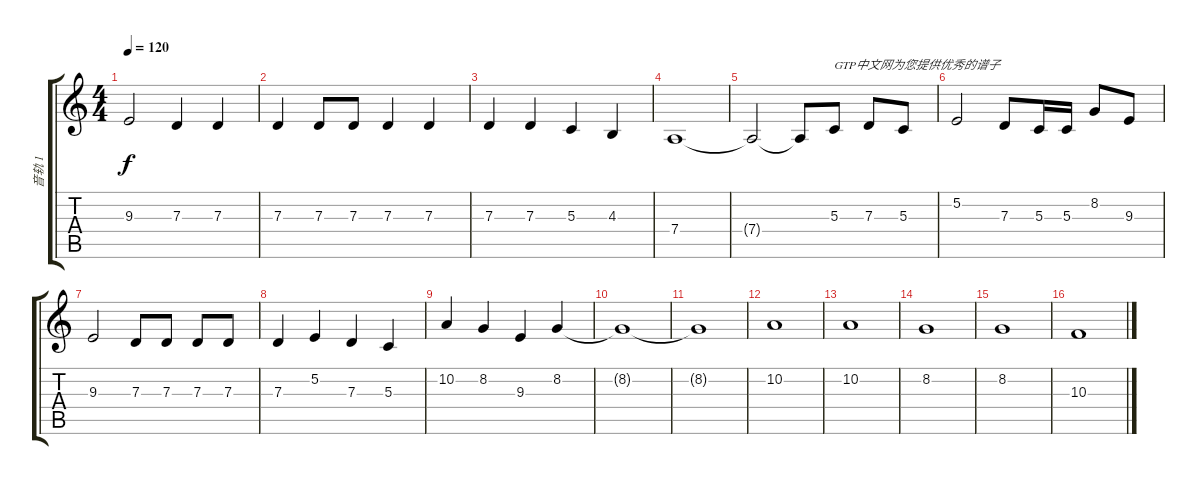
\track ("音轨 1" "音轨 1") {instrument tremolostrings}
\staff {score tabs}
\tuning (E4 B3 G3 D3 A2 E2) {hide}
\ts (4 4)
\tempo 120
\clef g2
\ks c
9.3.2{dy f} 7.3.4 7.3.4 |
7.3.4 7.3.8 7.3.8 7.3.4 7.3.4 |
7.3.4 7.3.4 5.3.4 4.3.4 |
7.4.1 |
7.4{t}.2 7.4{t}.8 5.3.8{txt "GTP中文网为您提供优秀的谱子"} 7.3.8 5.3.8 |
5.2.2 7.3.8 5.3.16 5.3.16 8.2.8 9.3.8 |
9.3.2 7.3.8 7.3.8 7.3.8 7.3.8 |
7.3.4 5.2.4 7.3.4 5.3.4 |
10.2.4 8.2.4 9.3.4 8.2.4 |
8.2{t}.1 |
8.2{t}.1 |
10.2.1 |
10.2.1 |
8.2.1 |
8.2.1 |
10.3.1
